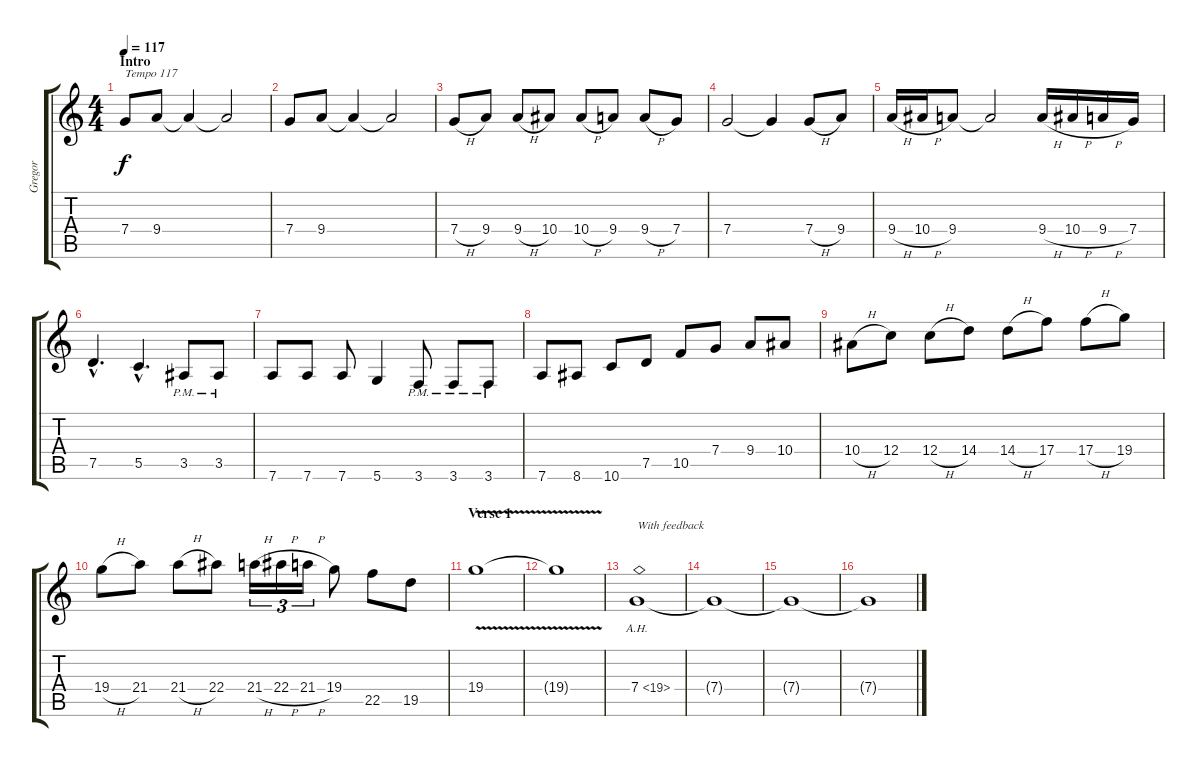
\track ("Gregor" "Gregor") {instrument overdrivenguitar}
\staff {score tabs}
\tuning (D4 A3 F3 C3 G2 D2) {hide}
\ts (4 4)
\section ("" "Intro")
\tempo 117
\clef g2
\ks c
7.4.8{txt "Tempo 117" dy f instrument overdrivenguitar} 9.4.8 9.4{t}.4 9.4{t}.2 |
7.4.8 9.4.8 9.4{t}.4 9.4{t}.2 |
7.4{h}.8 9.4.8 9.4{h}.8 10.4.8 10.4{h}.8 9.4.8 9.4{h}.8 7.4.8 |
7.4.2 7.4{t}.4 7.4{h}.8 9.4.8 |
9.4{h}.16 10.4{h}.16 9.4.8 9.4{t}.2 9.4{h}.16 10.4{h}.16 9.4{h}.16 7.4.16 |
7.5{hac}.4{d} 5.5{hac}.4{d} 3.5{pm}.8 3.5{pm}.8 |
7.6.8 7.6.8 7.6.8 5.6.4 3.6{pm}.8 3.6{pm}.8 3.6{pm}.8 |
7.6.8 8.6.8 10.6.8 7.5.8 10.5.8 7.4.8 9.4.8 10.4.8 |
10.4{h}.8 12.4.8 12.4{h}.8 14.4.8 14.4{h}.8 17.4.8 17.4{h}.8 19.4.8 |
19.4{h}.8 21.4.8 21.4{h}.8 22.4.8 21.4{h}.16{tu (3 2)} 22.4{h}.16{tu (3 2)} 21.4{h}.16{tu (3 2)} 19.4.8 22.5.8 19.5.8 |
\section ("" "Verse 1")
19.4{v}.1 |
19.4{t}.1 |
7.4{ah 12}.1{txt "With feedback"} |
7.4{t}.1 |
7.4{t}.1 |
7.4{t}.1
